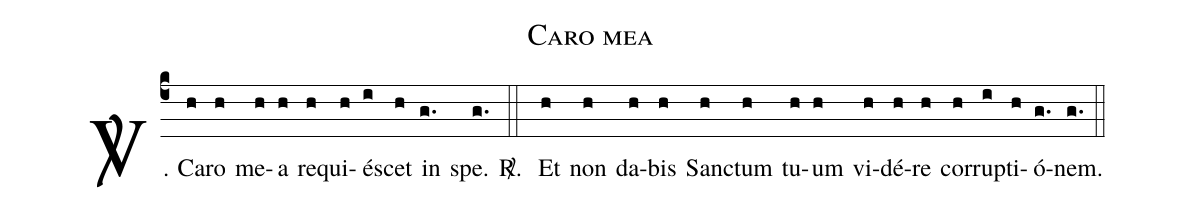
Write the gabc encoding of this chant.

name: Caro mea;
%%
(c4)

<sp>V/</sp>. {Ca}(h)ro(h) me(h)a(h) re(h)qui(h)é(i)scet(h) in(g.) spe.(g.) <sp>R/</sp>. (::)

Et(h) non(h) da(h)bis(h) San(h)ctum(h) tu(h)um(h) vi(h)dé(h)re(h) cor(h)rup(i)ti(h)ó(g.)nem.(g.) (::)
